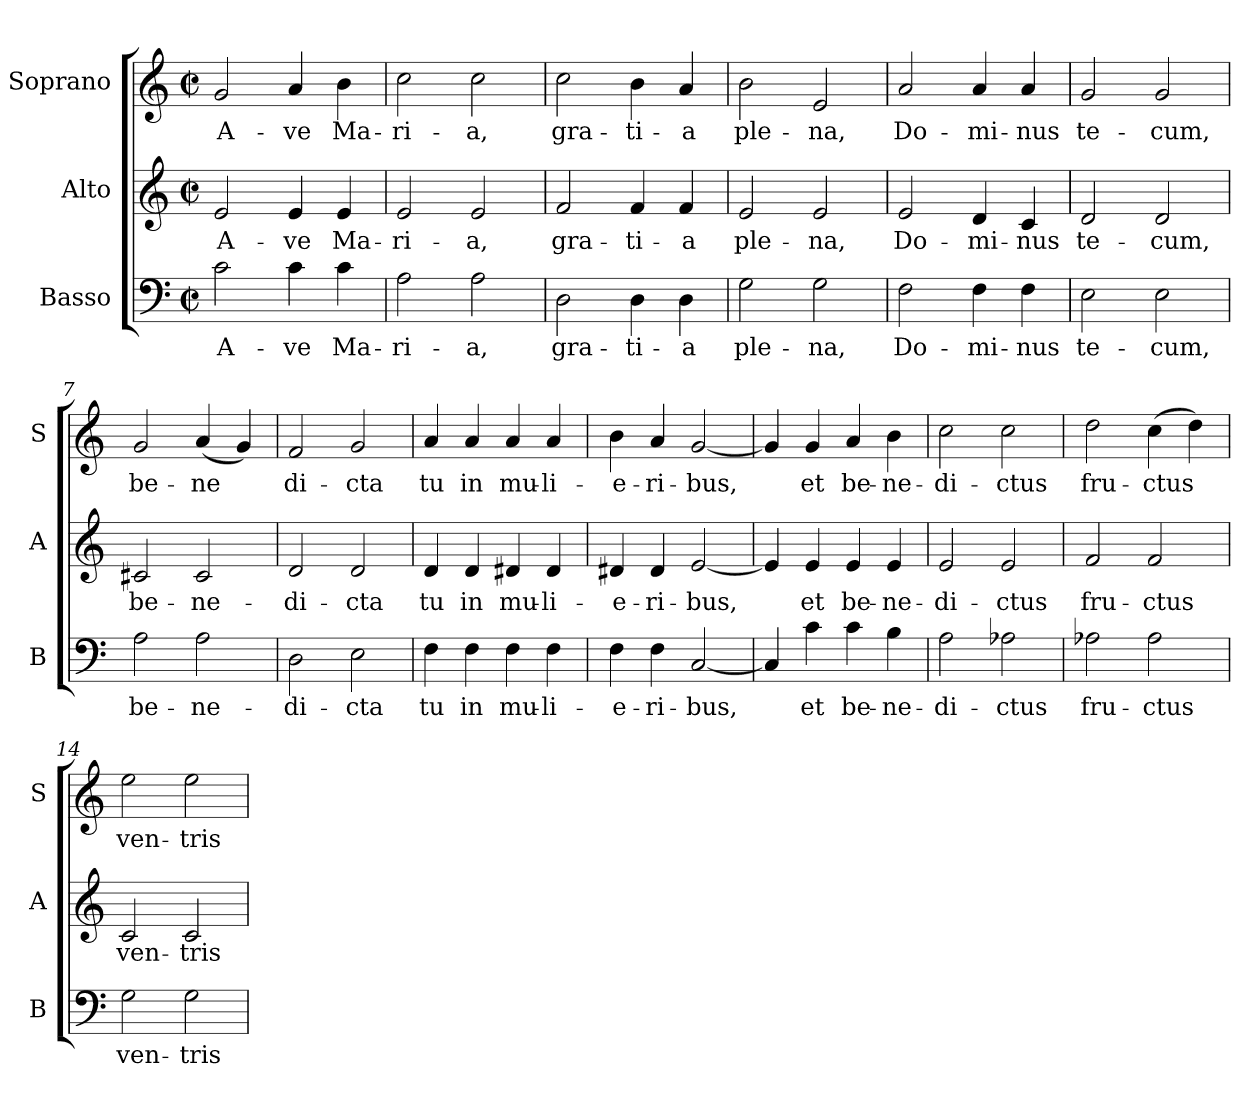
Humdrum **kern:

**kern	**text	**kern	**text	**kern	**text
*part3	*part3	*part2	*part2	*part1	*part1
*staff3	*staff3	*staff2	*staff2	*staff1	*staff1
*I"Basso	*	*I"Alto	*	*I"Soprano	*
*I'B	*	*I'A	*	*I'S	*
!!LO:PB:g=z
*stria5	*	*stria5	*	*stria5	*
*clefF4	*	*clefG2	*	*clefG2	*
*k[]	*	*k[]	*	*k[]	*
*C:	*	*C:	*	*C:	*
*M2/2	*	*M2/2	*	*M2/2	*
*met(c|)	*	*met(c|)	*	*met(c|)	*
=1	=1	=1	=1	=1	=1
!	!LO:LY:b:cj	!	!LO:LY:b:cj	!	!LO:LY:b:cj
2c\	A-	2e/	A-	2g/	A-
!	!LO:LY:b:cj	!	!LO:LY:b:cj	!	!LO:LY:b:cj
4c\	-ve	4e/	-ve	4a/	-ve
!	!LO:LY:b:cj	!	!LO:LY:b:cj	!	!LO:LY:b:cj
4c\	Ma-	4e/	Ma-	4b\	Ma-
=2	=2	=2	=2	=2	=2
!	!LO:LY:b:cj	!	!LO:LY:b:cj	!	!LO:LY:b:cj
2A\	-ri-	2e/	-ri-	2cc\	-ri-
!	!LO:LY:b:cj	!	!LO:LY:b:cj	!	!LO:LY:b:cj
2A\	-a,	2e/	-a,	2cc\	-a,
=3	=3	=3	=3	=3	=3
!	!LO:LY:b:cj	!	!LO:LY:b:cj	!	!LO:LY:b:cj
2D\	gra-	2f/	gra-	2cc\	gra-
!	!LO:LY:b:cj	!	!LO:LY:b:cj	!	!LO:LY:b:cj
4D\	-ti-	4f/	-ti-	4b\	-ti-
!	!LO:LY:b:cj	!	!LO:LY:b:cj	!	!LO:LY:b:cj
4D\	-a	4f/	-a	4a/	-a
=4	=4	=4	=4	=4	=4
!	!LO:LY:b:cj	!	!LO:LY:b:cj	!	!LO:LY:b:cj
2G\	ple-	2e/	ple-	2b\	ple-
!	!LO:LY:b:cj	!	!LO:LY:b:cj	!	!LO:LY:b:cj
2G\	-na,	2e/	-na,	2e/	-na,
=5	=5	=5	=5	=5	=5
!	!LO:LY:b:cj	!	!LO:LY:b:cj	!	!LO:LY:b:cj
2F\	Do-	2e/	Do-	2a/	Do-
!	!LO:LY:b:cj	!	!LO:LY:b:cj	!	!LO:LY:b:cj
4F\	-mi-	4d/	-mi-	4a/	-mi-
!	!LO:LY:b:cj	!	!LO:LY:b:cj	!	!LO:LY:b:cj
4F\	-nus	4c/	-nus	4a/	-nus
!!LO:LB:g=z
=6	=6	=6	=6	=6	=6
!	!LO:LY:b:cj	!	!LO:LY:b:cj	!	!LO:LY:b:cj
2E\	te-	2d/	te-	2g/	te-
!	!LO:LY:b:cj	!	!LO:LY:b:cj	!	!LO:LY:b:cj
2E\	-cum,	2d/	-cum,	2g/	-cum,
=7	=7	=7	=7	=7	=7
!	!LO:LY:b:cj	!	!LO:LY:b:cj	!	!LO:LY:b:cj
2A\	be-	2c#X/	be-	2g/	be-
!	!LO:LY:b:cj	!	!LO:LY:b:cj	!	!LO:LY:b:cj
2A\	-ne-	2c#/	-ne-	(<4a/	-ne-
!	!	!	!	!	!LO:LY:b:cj
.	.	.	.	4g/)	--
=8	=8	=8	=8	=8	=8
!	!LO:LY:b:cj	!	!LO:LY:b:cj	!	!LO:LY:b:cj
2D\	-di-	2d/	-di-	2f/	-di-
!	!LO:LY:b:cj	!	!LO:LY:b:cj	!	!LO:LY:b:cj
2E\	-cta	2d/	-cta	2g/	-cta
=9	=9	=9	=9	=9	=9
!	!LO:LY:b:cj	!	!LO:LY:b:cj	!	!LO:LY:b:cj
4F\	tu	4d/	tu	4a/	tu
!	!LO:LY:b:cj	!	!LO:LY:b:cj	!	!LO:LY:b:cj
4F\	in	4d/	in	4a/	in
!	!LO:LY:b:cj	!	!LO:LY:b:cj	!	!LO:LY:b:cj
4F\	mu-	4d#X/	mu-	4a/	mu-
!	!LO:LY:b:cj	!	!LO:LY:b:cj	!	!LO:LY:b:cj
4F\	-li-	4d#/	-li-	4a/	-li-
=10	=10	=10	=10	=10	=10
!	!LO:LY:b:cj	!	!LO:LY:b:cj	!	!LO:LY:b:cj
4F\	-e-	4d#X/	-e-	4b\	-e-
!	!LO:LY:b:cj	!	!LO:LY:b:cj	!	!LO:LY:b:cj
4F\	-ri-	4d#/	-ri-	4a/	-ri-
!	!LO:LY:b:cj	!	!LO:LY:b:cj	!	!LO:LY:b:cj
[<2C/	-bus,	[<2e/	-bus,	[<2g/	-bus,
!!LO:LB:g=z
=11	=11	=11	=11	=11	=11
!	!LO:LY:b:cj	!	!LO:LY:b:cj	!	!LO:LY:b:cj
4C/]	.	4e/]	.	4g/]	.
!	!LO:LY:b:cj	!	!LO:LY:b:cj	!	!LO:LY:b:cj
4c\	et	4e/	et	4g/	et
!	!LO:LY:b:cj	!	!LO:LY:b:cj	!	!LO:LY:b:cj
4c\	be-	4e/	be-	4a/	be-
!	!LO:LY:b:cj	!	!LO:LY:b:cj	!	!LO:LY:b:cj
4B\	-ne-	4e/	-ne-	4b\	-ne-
=12	=12	=12	=12	=12	=12
!	!LO:LY:b:cj	!	!LO:LY:b:cj	!	!LO:LY:b:cj
2A\	-di-	2e/	-di-	2cc\	-di-
!	!LO:LY:b:cj	!	!LO:LY:b:cj	!	!LO:LY:b:cj
2A-X\	-ctus	2e/	-ctus	2cc\	-ctus
=13	=13	=13	=13	=13	=13
!	!LO:LY:b:cj	!	!LO:LY:b:cj	!	!LO:LY:b:cj
2A-X\	fru-	2f/	fru-	2dd\	fru-
!	!LO:LY:b:cj	!	!LO:LY:b:cj	!	!LO:LY:b:cj
2A-\	-ctus	2f/	-ctus	(>4cc\	-ctus
!	!	!	!	!	!LO:LY:b:cj
.	.	.	.	4dd\)	.
=14	=14	=14	=14	=14	=14
!	!LO:LY:b:cj	!	!LO:LY:b:cj	!	!LO:LY:b:cj
2G\	ven-	2c/	ven-	2ee\	ven-
!	!LO:LY:b:cj	!	!LO:LY:b:cj	!	!LO:LY:b:cj
2G\	-tris	2c/	-tris	2ee\	-tris
=	=	=	=	=	=
*-	*-	*-	*-	*-	*-
